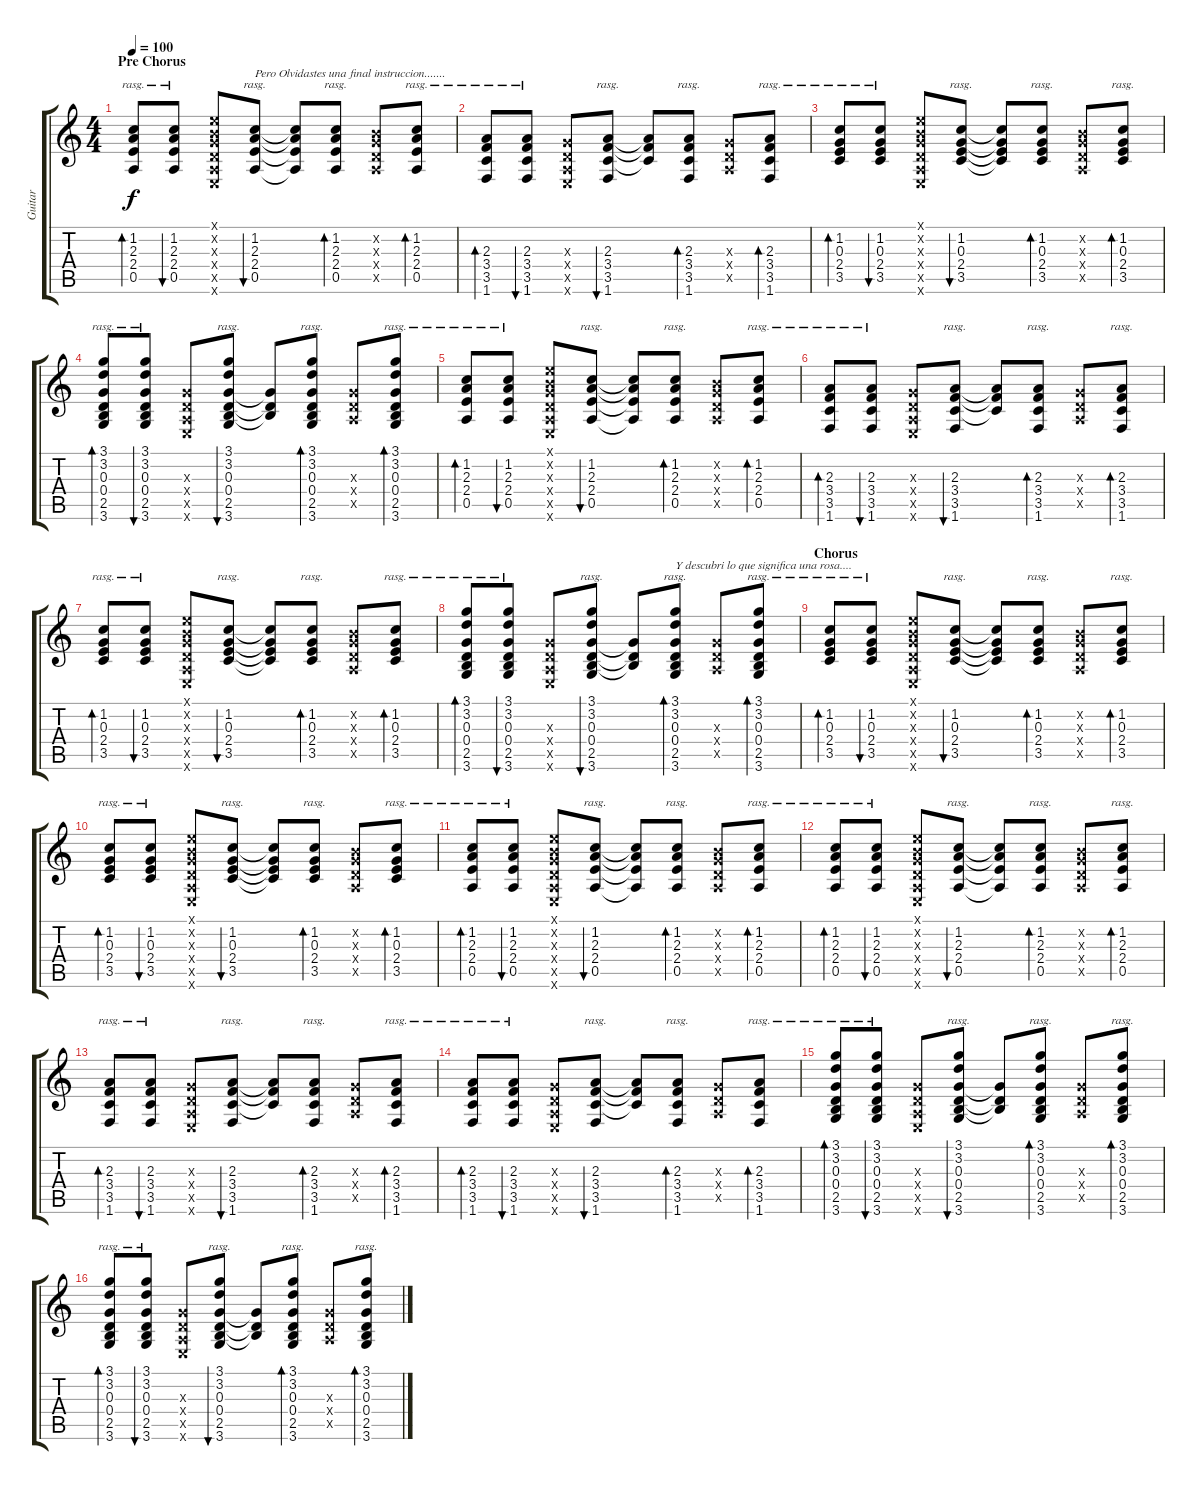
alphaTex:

\track ("Guitar" "Guitar") {instrument acousticguitarsteel}
\staff {score tabs}
\tuning (E4 B3 G3 D3 A2 E2) {hide}
\ts (4 4)
\section ("" "Pre Chorus")
\tempo 100
\clef g2
\ks c
(1.2 2.3 2.4 0.5).8{bd 240 rasg ii dy f} (1.2 2.3 2.4 0.5).8{bu 240 rasg ii} (0.1{x} 0.2{x} 0.3{x} 0.4{x} 0.5{x} 0.6{x}).8 (1.2 2.3 2.4 0.5).8{bu 240 rasg ii txt "Pero Olvidastes una final instruccion......."} (1.2{t} 2.3{t} 2.4{t} 0.5{t}).8 (1.2 2.3 2.4 0.5).8{bd 120 rasg ii} (0.2{x} 0.3{x} 0.4{x} 0.5{x}).8 (1.2 2.3 2.4 0.5).8{bd 120 rasg ii} |
(2.3 3.4 3.5 1.6).8{bd 240 rasg ii} (2.3 3.4 3.5 1.6).8{bu 240 rasg ii} (0.3{x} 0.4{x} 0.5{x} 0.6{x}).8 (2.3 3.4 3.5 1.6).8{bu 240 rasg ii} (2.3{t} 3.4{t} 3.5{t}).8 (2.3 3.4 3.5 1.6).8{bd 120 rasg ii} (0.3{x} 0.4{x} 0.5{x}).8 (2.3 3.4 3.5 1.6).8{bd 120 rasg ii} |
(1.2 0.3 2.4 3.5).8{bd 240 rasg ii} (1.2 0.3 2.4 3.5).8{bu 240 rasg ii} (0.1{x} 0.2{x} 0.3{x} 0.4{x} 0.5{x} 0.6{x}).8 (1.2 0.3 2.4 3.5).8{bu 240 rasg ii} (1.2{t} 0.3{t} 2.4{t} 3.5{t}).8 (1.2 0.3 2.4 3.5).8{bd 120 rasg ii} (0.2{x} 0.3{x} 0.4{x} 0.5{x}).8 (1.2 0.3 2.4 3.5).8{bd 120 rasg ii} |
(3.1 3.2 0.3 0.4 2.5 3.6).8{bd 240 rasg ii} (3.1 3.2 0.3 0.4 2.5 3.6).8{bu 240 rasg ii} (0.3{x} 0.4{x} 0.5{x} 0.6{x}).8 (3.1 3.2 0.3 0.4 2.5 3.6).8{bu 240 rasg ii} (0.3{t} 0.4{t} 2.5{t}).8 (3.1 3.2 0.3 0.4 2.5 3.6).8{bd 120 rasg ii} (0.3{x} 0.4{x} 0.5{x}).8 (3.1 3.2 0.3 0.4 2.5 3.6).8{bd 120 rasg ii} |
(1.2 2.3 2.4 0.5).8{bd 240 rasg ii} (1.2 2.3 2.4 0.5).8{bu 240 rasg ii} (0.1{x} 0.2{x} 0.3{x} 0.4{x} 0.5{x} 0.6{x}).8 (1.2 2.3 2.4 0.5).8{bu 240 rasg ii} (1.2{t} 2.3{t} 2.4{t} 0.5{t}).8 (1.2 2.3 2.4 0.5).8{bd 120 rasg ii} (0.2{x} 0.3{x} 0.4{x} 0.5{x}).8 (1.2 2.3 2.4 0.5).8{bd 120 rasg ii} |
(2.3 3.4 3.5 1.6).8{bd 240 rasg ii} (2.3 3.4 3.5 1.6).8{bu 240 rasg ii} (0.3{x} 0.4{x} 0.5{x} 0.6{x}).8 (2.3 3.4 3.5 1.6).8{bu 240 rasg ii} (2.3{t} 3.4{t} 3.5{t}).8 (2.3 3.4 3.5 1.6).8{bd 120 rasg ii} (0.3{x} 0.4{x} 0.5{x}).8 (2.3 3.4 3.5 1.6).8{bd 120 rasg ii} |
(1.2 0.3 2.4 3.5).8{bd 240 rasg ii} (1.2 0.3 2.4 3.5).8{bu 240 rasg ii} (0.1{x} 0.2{x} 0.3{x} 0.4{x} 0.5{x} 0.6{x}).8 (1.2 0.3 2.4 3.5).8{bu 240 rasg ii} (1.2{t} 0.3{t} 2.4{t} 3.5{t}).8 (1.2 0.3 2.4 3.5).8{bd 120 rasg ii} (0.2{x} 0.3{x} 0.4{x} 0.5{x}).8 (1.2 0.3 2.4 3.5).8{bd 120 rasg ii} |
(3.1 3.2 0.3 0.4 2.5 3.6).8{bd 240 rasg ii} (3.1 3.2 0.3 0.4 2.5 3.6).8{bu 240 rasg ii} (0.3{x} 0.4{x} 0.5{x} 0.6{x}).8 (3.1 3.2 0.3 0.4 2.5 3.6).8{bu 240 rasg ii} (0.3{t} 0.4{t} 2.5{t}).8 (3.1 3.2 0.3 0.4 2.5 3.6).8{bd 120 rasg ii txt "Y descubri lo que significa una rosa...."} (0.3{x} 0.4{x} 0.5{x}).8 (3.1 3.2 0.3 0.4 2.5 3.6).8{bd 120 rasg ii} |
\section ("" "Chorus")
(1.2 0.3 2.4 3.5).8{bd 240 rasg ii} (1.2 0.3 2.4 3.5).8{bu 240 rasg ii} (0.1{x} 0.2{x} 0.3{x} 0.4{x} 0.5{x} 0.6{x}).8 (1.2 0.3 2.4 3.5).8{bu 240 rasg ii} (1.2{t} 0.3{t} 2.4{t} 3.5{t}).8 (1.2 0.3 2.4 3.5).8{bd 120 rasg ii} (0.2{x} 0.3{x} 0.4{x} 0.5{x}).8 (1.2 0.3 2.4 3.5).8{bd 120 rasg ii} |
(1.2 0.3 2.4 3.5).8{bd 240 rasg ii} (1.2 0.3 2.4 3.5).8{bu 240 rasg ii} (0.1{x} 0.2{x} 0.3{x} 0.4{x} 0.5{x} 0.6{x}).8 (1.2 0.3 2.4 3.5).8{bu 240 rasg ii} (1.2{t} 0.3{t} 2.4{t} 3.5{t}).8 (1.2 0.3 2.4 3.5).8{bd 120 rasg ii} (0.2{x} 0.3{x} 0.4{x} 0.5{x}).8 (1.2 0.3 2.4 3.5).8{bd 120 rasg ii} |
(1.2 2.3 2.4 0.5).8{bd 240 rasg ii} (1.2 2.3 2.4 0.5).8{bu 240 rasg ii} (0.1{x} 0.2{x} 0.3{x} 0.4{x} 0.5{x} 0.6{x}).8 (1.2 2.3 2.4 0.5).8{bu 240 rasg ii} (1.2{t} 2.3{t} 2.4{t} 0.5{t}).8 (1.2 2.3 2.4 0.5).8{bd 120 rasg ii} (0.2{x} 0.3{x} 0.4{x} 0.5{x}).8 (1.2 2.3 2.4 0.5).8{bd 120 rasg ii} |
(1.2 2.3 2.4 0.5).8{bd 240 rasg ii} (1.2 2.3 2.4 0.5).8{bu 240 rasg ii} (0.1{x} 0.2{x} 0.3{x} 0.4{x} 0.5{x} 0.6{x}).8 (1.2 2.3 2.4 0.5).8{bu 240 rasg ii} (1.2{t} 2.3{t} 2.4{t} 0.5{t}).8 (1.2 2.3 2.4 0.5).8{bd 120 rasg ii} (0.2{x} 0.3{x} 0.4{x} 0.5{x}).8 (1.2 2.3 2.4 0.5).8{bd 120 rasg ii} |
(2.3 3.4 3.5 1.6).8{bd 240 rasg ii} (2.3 3.4 3.5 1.6).8{bu 240 rasg ii} (0.3{x} 0.4{x} 0.5{x} 0.6{x}).8 (2.3 3.4 3.5 1.6).8{bu 240 rasg ii} (2.3{t} 3.4{t} 3.5{t}).8 (2.3 3.4 3.5 1.6).8{bd 120 rasg ii} (0.3{x} 0.4{x} 0.5{x}).8 (2.3 3.4 3.5 1.6).8{bd 120 rasg ii} |
(2.3 3.4 3.5 1.6).8{bd 240 rasg ii} (2.3 3.4 3.5 1.6).8{bu 240 rasg ii} (0.3{x} 0.4{x} 0.5{x} 0.6{x}).8 (2.3 3.4 3.5 1.6).8{bu 240 rasg ii} (2.3{t} 3.4{t} 3.5{t}).8 (2.3 3.4 3.5 1.6).8{bd 120 rasg ii} (0.3{x} 0.4{x} 0.5{x}).8 (2.3 3.4 3.5 1.6).8{bd 120 rasg ii} |
(3.1 3.2 0.3 0.4 2.5 3.6).8{bd 240 rasg ii} (3.1 3.2 0.3 0.4 2.5 3.6).8{bu 240 rasg ii} (0.3{x} 0.4{x} 0.5{x} 0.6{x}).8 (3.1 3.2 0.3 0.4 2.5 3.6).8{bu 240 rasg ii} (0.3{t} 0.4{t} 2.5{t}).8 (3.1 3.2 0.3 0.4 2.5 3.6).8{bd 120 rasg ii} (0.3{x} 0.4{x} 0.5{x}).8 (3.1 3.2 0.3 0.4 2.5 3.6).8{bd 120 rasg ii} |
(3.1 3.2 0.3 0.4 2.5 3.6).8{bd 240 rasg ii} (3.1 3.2 0.3 0.4 2.5 3.6).8{bu 240 rasg ii} (0.3{x} 0.4{x} 0.5{x} 0.6{x}).8 (3.1 3.2 0.3 0.4 2.5 3.6).8{bu 240 rasg ii} (0.3{t} 0.4{t} 2.5{t}).8 (3.1 3.2 0.3 0.4 2.5 3.6).8{bd 120 rasg ii} (0.3{x} 0.4{x} 0.5{x}).8 (3.1 3.2 0.3 0.4 2.5 3.6).8{bd 120 rasg ii}
